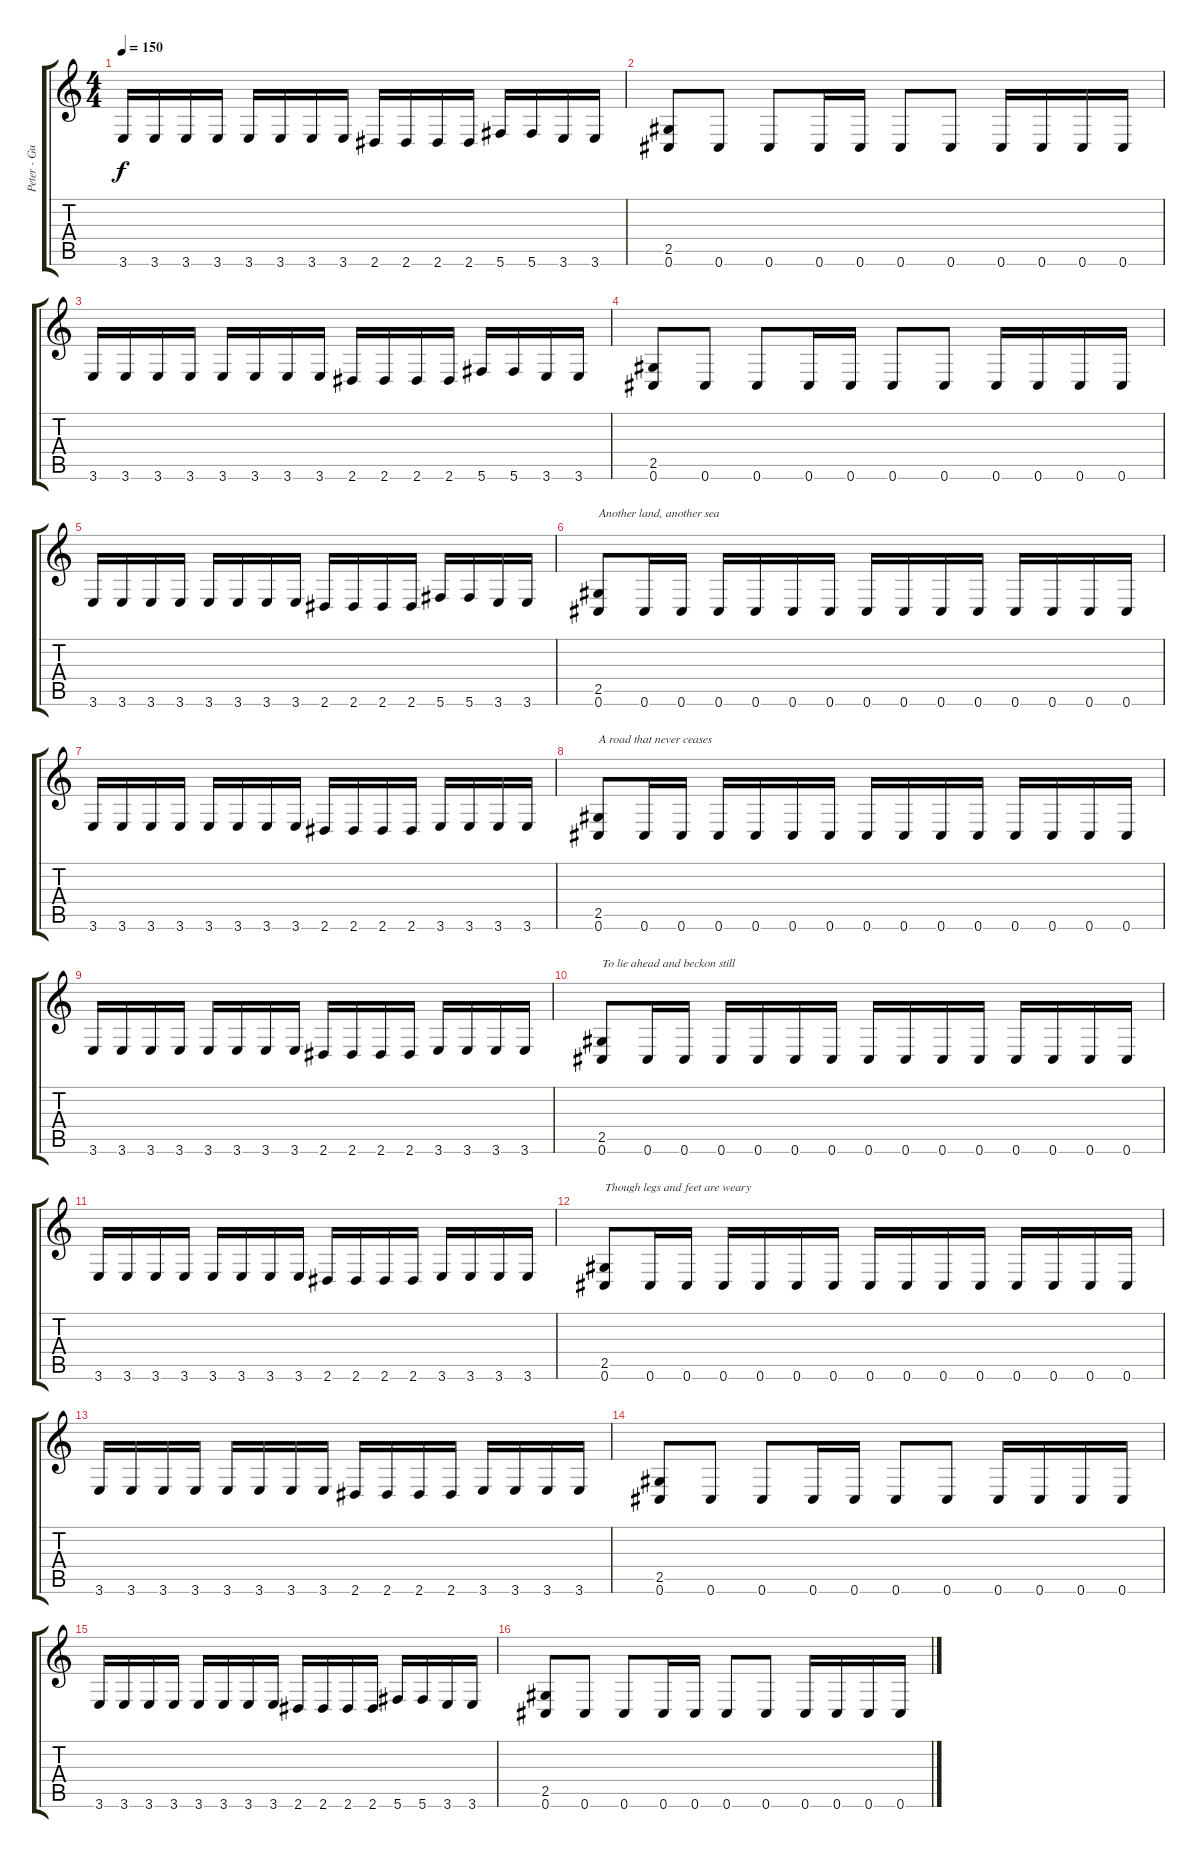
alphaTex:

\track ("Peter - Guitar, Vocal" "Peter - Gu") {instrument distortionguitar}
\staff {score tabs}
\tuning (Db4 Ab3 E3 B2 Gb2 Db2) {hide}
\ts (4 4)
\tempo 150
\clef g2
\ks c
3.6.16{dy f} 3.6.16 3.6.16 3.6.16 3.6.16 3.6.16 3.6.16 3.6.16 2.6.16 2.6.16 2.6.16 2.6.16 5.6.16 5.6.16 3.6.16 3.6.16 |
(2.5 0.6).8 0.6.8 0.6.8 0.6.16 0.6.16 0.6.8 0.6.8 0.6.16 0.6.16 0.6.16 0.6.16 |
3.6.16 3.6.16 3.6.16 3.6.16 3.6.16 3.6.16 3.6.16 3.6.16 2.6.16 2.6.16 2.6.16 2.6.16 5.6.16 5.6.16 3.6.16 3.6.16 |
(2.5 0.6).8 0.6.8 0.6.8 0.6.16 0.6.16 0.6.8 0.6.8 0.6.16 0.6.16 0.6.16 0.6.16 |
3.6.16 3.6.16 3.6.16 3.6.16 3.6.16 3.6.16 3.6.16 3.6.16 2.6.16 2.6.16 2.6.16 2.6.16 5.6.16 5.6.16 3.6.16 3.6.16 |
(2.5 0.6).8{txt "Another land, another sea"} 0.6.16 0.6.16 0.6.16 0.6.16 0.6.16 0.6.16 0.6.16 0.6.16 0.6.16 0.6.16 0.6.16 0.6.16 0.6.16 0.6.16 |
3.6.16 3.6.16 3.6.16 3.6.16 3.6.16 3.6.16 3.6.16 3.6.16 2.6.16 2.6.16 2.6.16 2.6.16 3.6.16 3.6.16 3.6.16 3.6.16 |
(2.5 0.6).8{txt "A road that never ceases"} 0.6.16 0.6.16 0.6.16 0.6.16 0.6.16 0.6.16 0.6.16 0.6.16 0.6.16 0.6.16 0.6.16 0.6.16 0.6.16 0.6.16 |
3.6.16 3.6.16 3.6.16 3.6.16 3.6.16 3.6.16 3.6.16 3.6.16 2.6.16 2.6.16 2.6.16 2.6.16 3.6.16 3.6.16 3.6.16 3.6.16 |
(2.5 0.6).8{txt "To lie ahead and beckon still"} 0.6.16 0.6.16 0.6.16 0.6.16 0.6.16 0.6.16 0.6.16 0.6.16 0.6.16 0.6.16 0.6.16 0.6.16 0.6.16 0.6.16 |
3.6.16 3.6.16 3.6.16 3.6.16 3.6.16 3.6.16 3.6.16 3.6.16 2.6.16 2.6.16 2.6.16 2.6.16 3.6.16 3.6.16 3.6.16 3.6.16 |
(2.5 0.6).8{txt "Though legs and feet are weary"} 0.6.16 0.6.16 0.6.16 0.6.16 0.6.16 0.6.16 0.6.16 0.6.16 0.6.16 0.6.16 0.6.16 0.6.16 0.6.16 0.6.16 |
3.6.16 3.6.16 3.6.16 3.6.16 3.6.16 3.6.16 3.6.16 3.6.16 2.6.16 2.6.16 2.6.16 2.6.16 3.6.16 3.6.16 3.6.16 3.6.16 |
(2.5 0.6).8 0.6.8 0.6.8 0.6.16 0.6.16 0.6.8 0.6.8 0.6.16 0.6.16 0.6.16 0.6.16 |
3.6.16 3.6.16 3.6.16 3.6.16 3.6.16 3.6.16 3.6.16 3.6.16 2.6.16 2.6.16 2.6.16 2.6.16 5.6.16 5.6.16 3.6.16 3.6.16 |
(2.5 0.6).8 0.6.8 0.6.8 0.6.16 0.6.16 0.6.8 0.6.8 0.6.16 0.6.16 0.6.16 0.6.16
